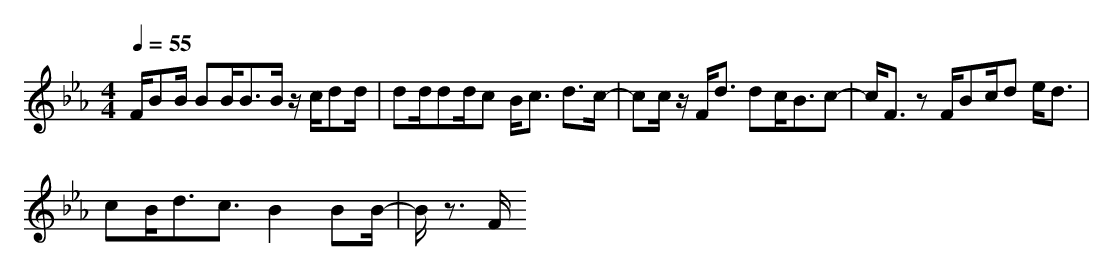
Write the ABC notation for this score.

X:1
T:
M: 4/4
L: 1/8
Q:1/4=55
K:Eb % 3 flats
F/2BB/2 BB<BB/2z/2 c/2dd/2|dd/2dd/2c B<c d3/2c/2-|cc/2z/2 F<d dc<Bc-|c/2F3/2 zF/2Bc/2d e<d|
cB<dc3/2B2BB/2-|B/2z3/2 F/2
